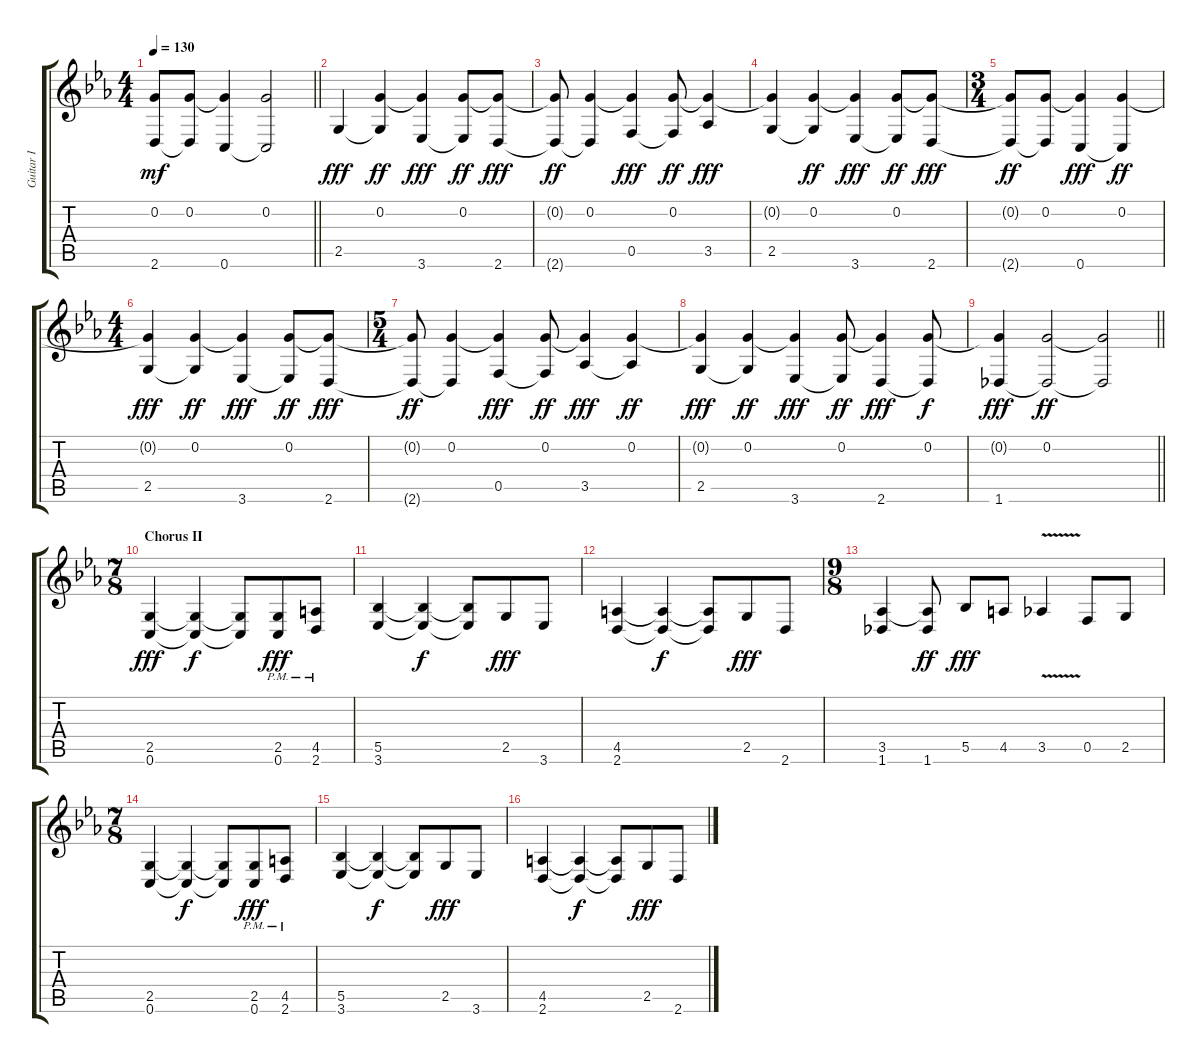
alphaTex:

\track ("Guitar I" "Guitar I") {instrument distortionguitar}
\staff {score tabs}
\tuning (C4 G3 Eb3 Bb2 F2 C2) {hide}
\ts (4 4)
\tempo 130
\clef g2
\barLineRight lightlight
\ks cminor
(0.2{t} 2.6{t}).8{dy mf} (0.2 2.6{t}).8 (0.2{t} 0.6).4 (0.2 0.6{t}).2 |
2.5.4{dy fff volume 16 balance 8 instrument distortionguitar} (0.2 2.5{t}).4{dy ff} (0.2{t} 3.6).4{dy fff} (0.2 3.6{t}).8{dy ff} (0.2{t} 2.6).8{dy fff} |
(0.2{t} 2.6{t}).8{dy ff} (0.2 2.6{t}).4 (0.2{t} 0.5).4{dy fff} (0.2 0.5{t}).8{dy ff} (0.2{t} 3.5).4{dy fff} |
(0.2{t} 2.5).4 (0.2 2.5{t}).4{dy ff} (0.2{t} 3.6).4{dy fff} (0.2 3.6{t}).8{dy ff} (0.2{t} 2.6).8{dy fff} |
\ts (3 4)
(0.2{t} 2.6{t}).8{dy ff} (0.2 2.6{t}).8 (0.2{t} 0.6).4{dy fff} (0.2 0.6{t}).4{dy ff} |
\ts (4 4)
(0.2{t} 2.5).4{dy fff} (0.2 2.5{t}).4{dy ff} (0.2{t} 3.6).4{dy fff} (0.2 3.6{t}).8{dy ff} (0.2{t} 2.6).8{dy fff} |
\ts (5 4)
(0.2{t} 2.6{t}).8{dy ff} (0.2 2.6{t}).4 (0.2{t} 0.5).4{dy fff} (0.2 0.5{t}).8{dy ff} (0.2{t} 3.5).4{dy fff} (0.2 3.5{t}).4{dy ff} |
(0.2{t} 2.5).4{dy fff} (0.2 2.5{t}).4{dy ff} (0.2{t} 3.6).4{dy fff} (0.2 3.6{t}).8{dy ff} (0.2{t} 2.6).4{dy fff} (0.2 2.6{t}).8{dy f} |
\barLineRight lightlight
(0.2{t} 1.6).4{dy fff} (0.2 1.6{t}).2{dy ff} (0.2{t} 1.6{t}).2 |
\ts (7 8)
\section ("" "Chorus II")
(2.5 0.6).4{dy fff volume 16} (2.5{t} 0.6{t}).4{dy f} (2.5{t} 0.6{t}).8 (2.5{pm} 0.6{pm}).8{dy fff} (4.5{pm} 2.6{pm}).8 |
(5.5 3.6).4 (5.5{t} 3.6{t}).4{dy f} (5.5{t} 3.6{t}).8 2.5.8{dy fff} 3.6.8 |
(4.5 2.6).4 (4.5{t} 2.6{t}).4{dy f} (4.5{t} 2.6{t}).8 2.5.8{dy fff} 2.6.8 |
\ts (9 8)
(3.5 1.6).4 (3.5{t} 1.6).8{dy ff} 5.5.8{dy fff} 4.5.8 3.5{v}.4 0.5.8 2.5.8 |
\ts (7 8)
(2.5 0.6).4 (2.5{t} 0.6{t}).4{dy f} (2.5{t} 0.6{t}).8 (2.5{pm} 0.6{pm}).8{dy fff} (4.5{pm} 2.6{pm}).8 |
(5.5 3.6).4 (5.5{t} 3.6{t}).4{dy f} (5.5{t} 3.6{t}).8 2.5.8{dy fff} 3.6.8 |
(4.5 2.6).4 (4.5{t} 2.6{t}).4{dy f} (4.5{t} 2.6{t}).8 2.5.8{dy fff} 2.6.8
